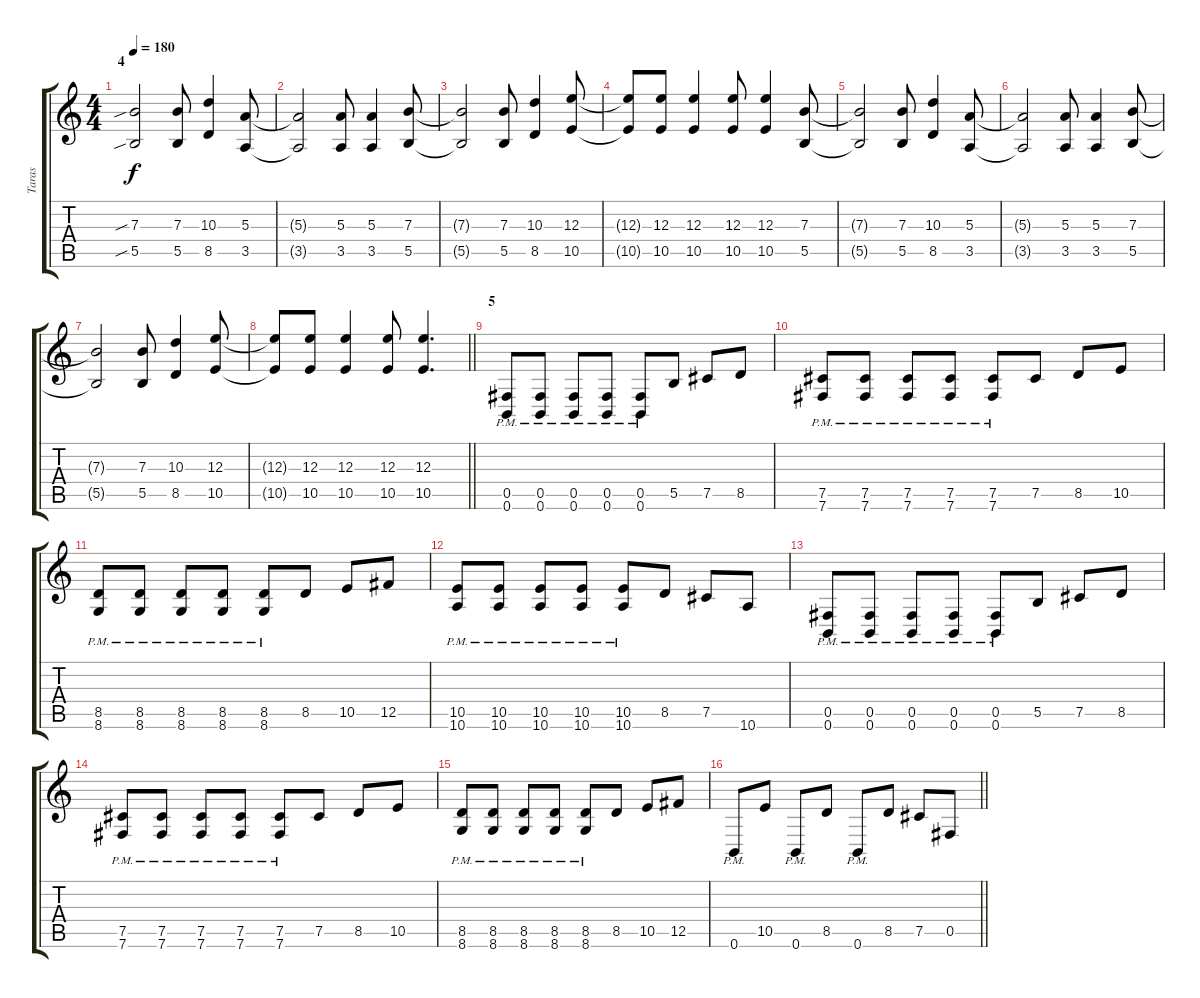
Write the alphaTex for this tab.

\track ("Taras" "Taras") {instrument overdrivenguitar}
\staff {score tabs}
\tuning (Db4 Ab3 E3 B2 Gb2 B1) {hide}
\ts (4 4)
\section ("" "4")
\tempo 180
\clef g2
\ks c
(7.3{sib} 5.5{sib}).2{dy f} (7.3 5.5).8 (10.3 8.5).4 (5.3 3.5).8 |
(5.3{t} 3.5{t}).2 (5.3 3.5).8 (5.3 3.5).4 (7.3 5.5).8 |
(7.3{t} 5.5{t}).2 (7.3 5.5).8 (10.3 8.5).4 (12.3 10.5).8 |
(12.3{t} 10.5{t}).8 (12.3 10.5).8 (12.3 10.5).4 (12.3 10.5).8 (12.3 10.5).4 (7.3 5.5).8 |
(7.3{t} 5.5{t}).2 (7.3 5.5).8 (10.3 8.5).4 (5.3 3.5).8 |
(5.3{t} 3.5{t}).2 (5.3 3.5).8 (5.3 3.5).4 (7.3 5.5).8 |
(7.3{t} 5.5{t}).2 (7.3 5.5).8 (10.3 8.5).4 (12.3 10.5).8 |
\barLineRight lightlight
(12.3{t} 10.5{t}).8 (12.3 10.5).8 (12.3 10.5).4 (12.3 10.5).8 (12.3 10.5).4{d} |
\section ("" "5")
(0.5{pm} 0.6{pm}).8 (0.5{pm} 0.6{pm}).8 (0.5{pm} 0.6{pm}).8 (0.5{pm} 0.6{pm}).8 (0.5{pm} 0.6{pm}).8 5.5.8 7.5.8 8.5.8 |
(7.5{pm} 7.6{pm}).8 (7.5{pm} 7.6{pm}).8 (7.5{pm} 7.6{pm}).8 (7.5{pm} 7.6{pm}).8 (7.5{pm} 7.6{pm}).8 7.5.8 8.5.8 10.5.8 |
(8.5{pm} 8.6{pm}).8 (8.5{pm} 8.6{pm}).8 (8.5{pm} 8.6{pm}).8 (8.5{pm} 8.6{pm}).8 (8.5{pm} 8.6{pm}).8 8.5.8 10.5.8 12.5.8 |
(10.5{pm} 10.6{pm}).8 (10.5{pm} 10.6{pm}).8 (10.5{pm} 10.6{pm}).8 (10.5{pm} 10.6{pm}).8 (10.5{pm} 10.6{pm}).8 8.5.8 7.5.8 10.6.8 |
(0.5{pm} 0.6{pm}).8 (0.5{pm} 0.6{pm}).8 (0.5{pm} 0.6{pm}).8 (0.5{pm} 0.6{pm}).8 (0.5{pm} 0.6{pm}).8 5.5.8 7.5.8 8.5.8 |
(7.5{pm} 7.6{pm}).8 (7.5{pm} 7.6{pm}).8 (7.5{pm} 7.6{pm}).8 (7.5{pm} 7.6{pm}).8 (7.5{pm} 7.6{pm}).8 7.5.8 8.5.8 10.5.8 |
(8.5{pm} 8.6{pm}).8 (8.5{pm} 8.6{pm}).8 (8.5{pm} 8.6{pm}).8 (8.5{pm} 8.6{pm}).8 (8.5{pm} 8.6{pm}).8 8.5.8 10.5.8 12.5.8 |
\barLineRight lightlight
0.6{pm}.8 10.5.8 0.6{pm}.8 8.5.8 0.6{pm}.8 8.5.8 7.5.8 0.5.8
